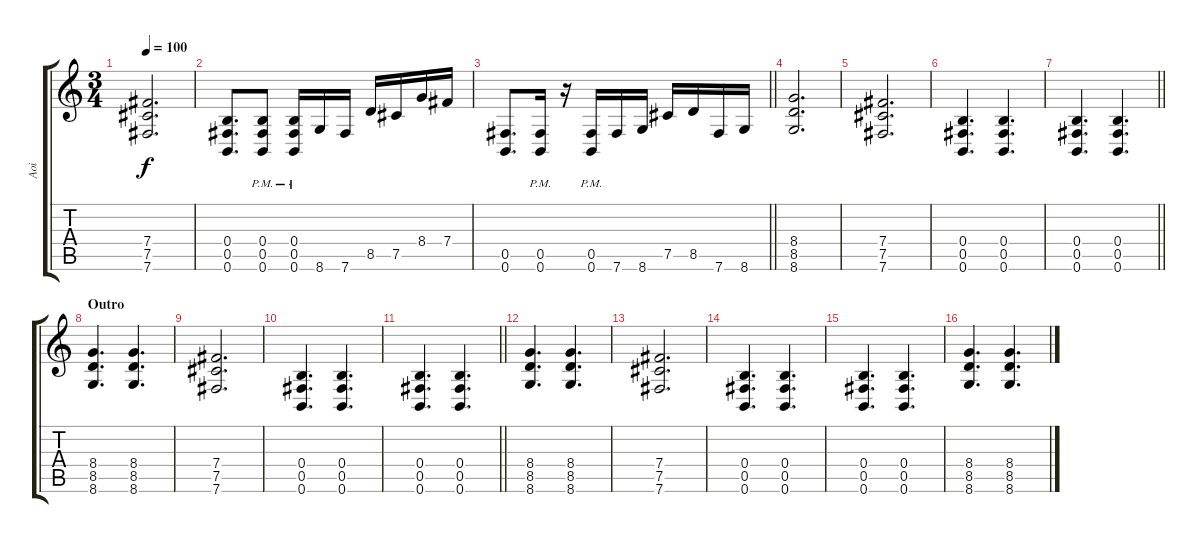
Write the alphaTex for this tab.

\track ("Aoi" "Aoi") {instrument distortionguitar}
\staff {score tabs}
\tuning (Db4 Ab3 E3 B2 Gb2 B1) {hide}
\ts (3 4)
\tempo 100
\clef g2
\ks c
(7.4 7.5 7.6).2{d dy f} |
(0.4 0.5 0.6).8{d} (0.4{pm} 0.5{pm} 0.6{pm}).8 (0.4{pm} 0.5{pm} 0.6{pm}).16 8.6.16 7.6.16 8.5.16 7.5.16 8.4.16 7.4.16 |
\barLineRight lightlight
(0.5 0.6).8{d} (0.5{pm} 0.6).16 r.16 (0.5{pm} 0.6).16 7.6.16 8.6.16 7.5.16 8.5.16 7.6.16 8.6.16 |
(8.4 8.5 8.6).2{d} |
(7.4 7.5 7.6).2{d} |
(0.4 0.5 0.6).4{d} (0.4 0.5 0.6).4{d} |
\barLineRight lightlight
(0.4 0.5 0.6).4{d} (0.4 0.5 0.6).4{d} |
\section ("" "Outro")
(8.4 8.5 8.6).4{d} (8.4 8.5 8.6).4{d} |
(7.4 7.5 7.6).2{d} |
(0.4 0.5 0.6).4{d} (0.4 0.5 0.6).4{d} |
\barLineRight lightlight
(0.4 0.5 0.6).4{d} (0.4 0.5 0.6).4{d} |
(8.4 8.5 8.6).4{d} (8.4 8.5 8.6).4{d} |
(7.4 7.5 7.6).2{d} |
(0.4 0.5 0.6).4{d} (0.4 0.5 0.6).4{d} |
(0.4 0.5 0.6).4{d} (0.4 0.5 0.6).4{d} |
(8.4 8.5 8.6).4{d} (8.4 8.5 8.6).4{d}
